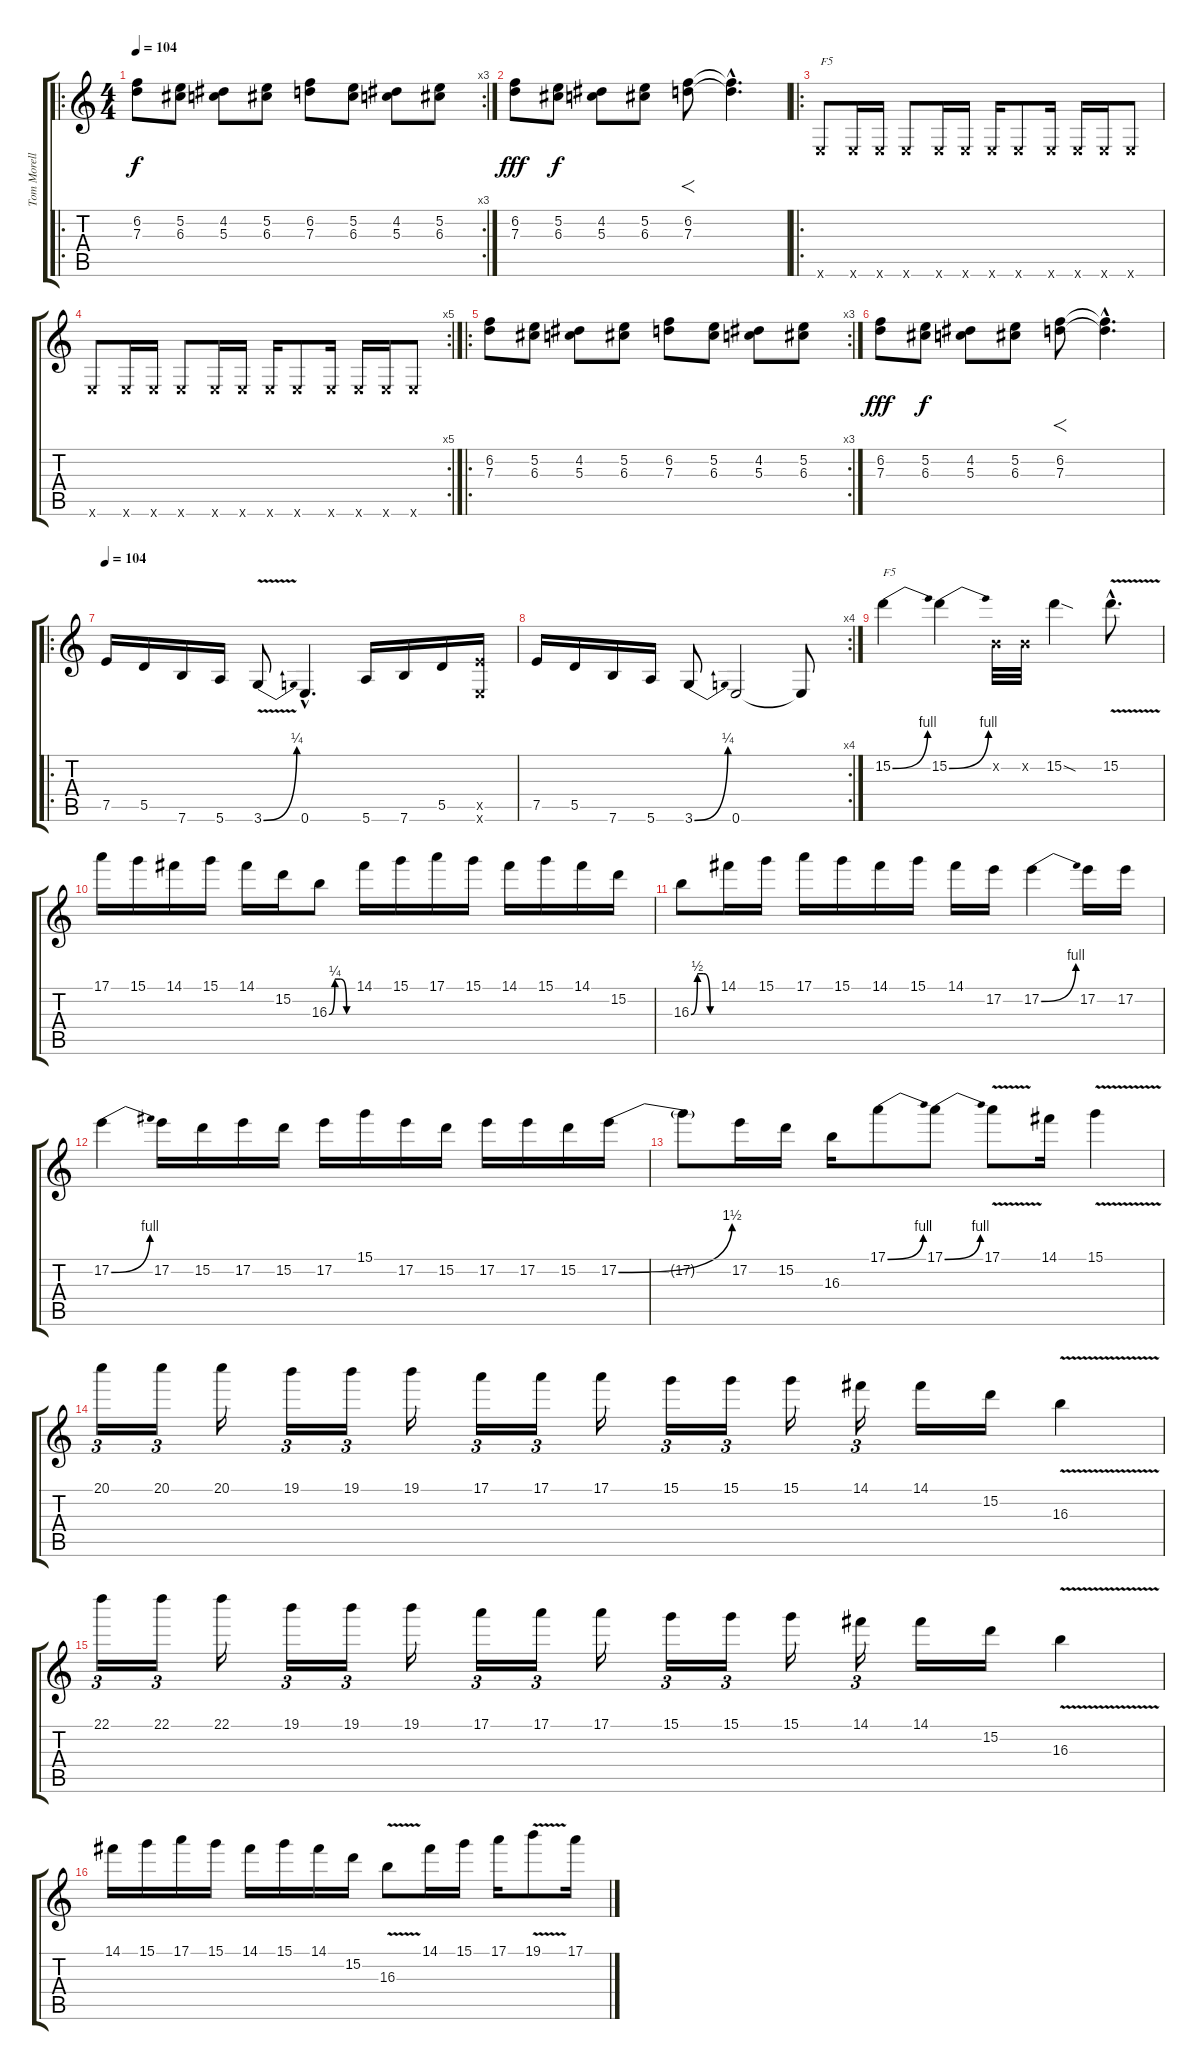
\track ("Tom Morello" "Tom Morell") {instrument overdrivenguitar}
\staff {score tabs}
\tuning (E4 B3 G3 D3 A2 E2) {hide}
\ro
\rc 3
\ts (4 4)
\tempo 104
\clef g2
\ks c
(6.2 7.3).8{dy f instrument electricguitarjazz} (5.2 6.3).8 (4.2 5.3).8 (5.2 6.3).8 (6.2 7.3).8 (5.2 6.3).8 (4.2 5.3).8 (5.2 6.3).8 |
(6.2 7.3).8{dy fff instrument electricguitarjazz} (5.2 6.3).8{dy f} (4.2 5.3).8 (5.2 6.3).8 (6.2 7.3).8{f volume 16 instrument overdrivenguitar} (6.2{hac t} 7.3{hac t}).4{d} |
\ro
0.6{x}.8{txt "F5"} 0.6{x}.16 0.6{x}.16 0.6{x}.8 0.6{x}.16 0.6{x}.16 0.6{x}.16 0.6{x}.8 0.6{x}.16 0.6{x}.16 0.6{x}.16 0.6{x}.8 |
\rc 5
0.6{x}.8 0.6{x}.16 0.6{x}.16 0.6{x}.8 0.6{x}.16 0.6{x}.16 0.6{x}.16 0.6{x}.8 0.6{x}.16 0.6{x}.16 0.6{x}.16 0.6{x}.8 |
\ro
\rc 3
(6.2 7.3).8{instrument electricguitarjazz} (5.2 6.3).8 (4.2 5.3).8 (5.2 6.3).8 (6.2 7.3).8 (5.2 6.3).8 (4.2 5.3).8 (5.2 6.3).8 |
(6.2 7.3).8{dy fff instrument electricguitarjazz} (5.2 6.3).8{dy f} (4.2 5.3).8 (5.2 6.3).8 (6.2 7.3).8{f volume 16 instrument overdrivenguitar} (6.2{hac t} 7.3{hac t}).4{d} |
\ro
\tempo 104
7.5.16 5.5.16 7.6.16 5.6.16 3.6{be (bend 0 0 60 1) v}.8 0.6{hac}.4{d} 5.6.16 7.6.16 5.5.16 (7.5{x} 0.6{x}).16 |
\rc 4
7.5.16 5.5.16 7.6.16 5.6.16 3.6{be (bend 0 0 60 1)}.8 0.6.2 0.6{t}.8 |
15.2{be (bend 0 0 60 4)}.4{txt "F5"} 15.2{be (bend 0 0 60 4)}.4 0.2{x}.32 0.2{x}.32 15.2{sod}.4 15.2{v hac}.8{d} |
17.1.16 15.1.16 14.1.16 15.1.16 14.1.16 15.2.16 16.3{be (custom 0 0 15 1 30 1 45 0 60 0)}.8 14.1.16 15.1.16 17.1.16 15.1.16 14.1.16 15.1.16 14.1.16 15.2.16 |
16.3{be (custom 0 0 15 2 30 2 45 0 60 0)}.8 14.1.16 15.1.16 17.1.16 15.1.16 14.1.16 15.1.16 14.1.16 17.2.16 17.2{be (bend 0 0 60 4)}.4 17.2.16 17.2.16 |
17.2{be (bend 0 0 60 4)}.4 17.2.16 15.2.16 17.2.16 15.2.16 17.2.16 15.1.16 17.2.16 15.2.16 17.2.16 17.2.16 15.2.16 17.2{be (bend 0 0 60 6)}.16 |
17.2{t}.8 17.2.16 15.2.16 16.3.16 17.1{be (bend 0 0 60 4)}.8 17.1{be (bend 0 0 60 4)}.8 17.1{v}.8 14.1.16 15.1{v}.4 |
20.1.16{tu (3 2)} 20.1.16{tu (3 2)} 20.1.16 19.1.16{tu (3 2)} 19.1.16{tu (3 2)} 19.1.16 17.1.16{tu (3 2)} 17.1.16{tu (3 2)} 17.1.16 15.1.16{tu (3 2)} 15.1.16{tu (3 2)} 15.1.16 14.1.16{tu (3 2)} 14.1.16 15.2.16 16.3{v}.4 |
22.1.16{tu (3 2)} 22.1.16{tu (3 2)} 22.1.16 19.1.16{tu (3 2)} 19.1.16{tu (3 2)} 19.1.16 17.1.16{tu (3 2)} 17.1.16{tu (3 2)} 17.1.16 15.1.16{tu (3 2)} 15.1.16{tu (3 2)} 15.1.16 14.1.16{tu (3 2)} 14.1.16 15.2.16 16.3{v}.4 |
14.1.16 15.1.16 17.1.16 15.1.16 14.1.16 15.1.16 14.1.16 15.2.16 16.3{v}.8 14.1.16 15.1.16 17.1.16 19.1{v}.8 17.1.16
